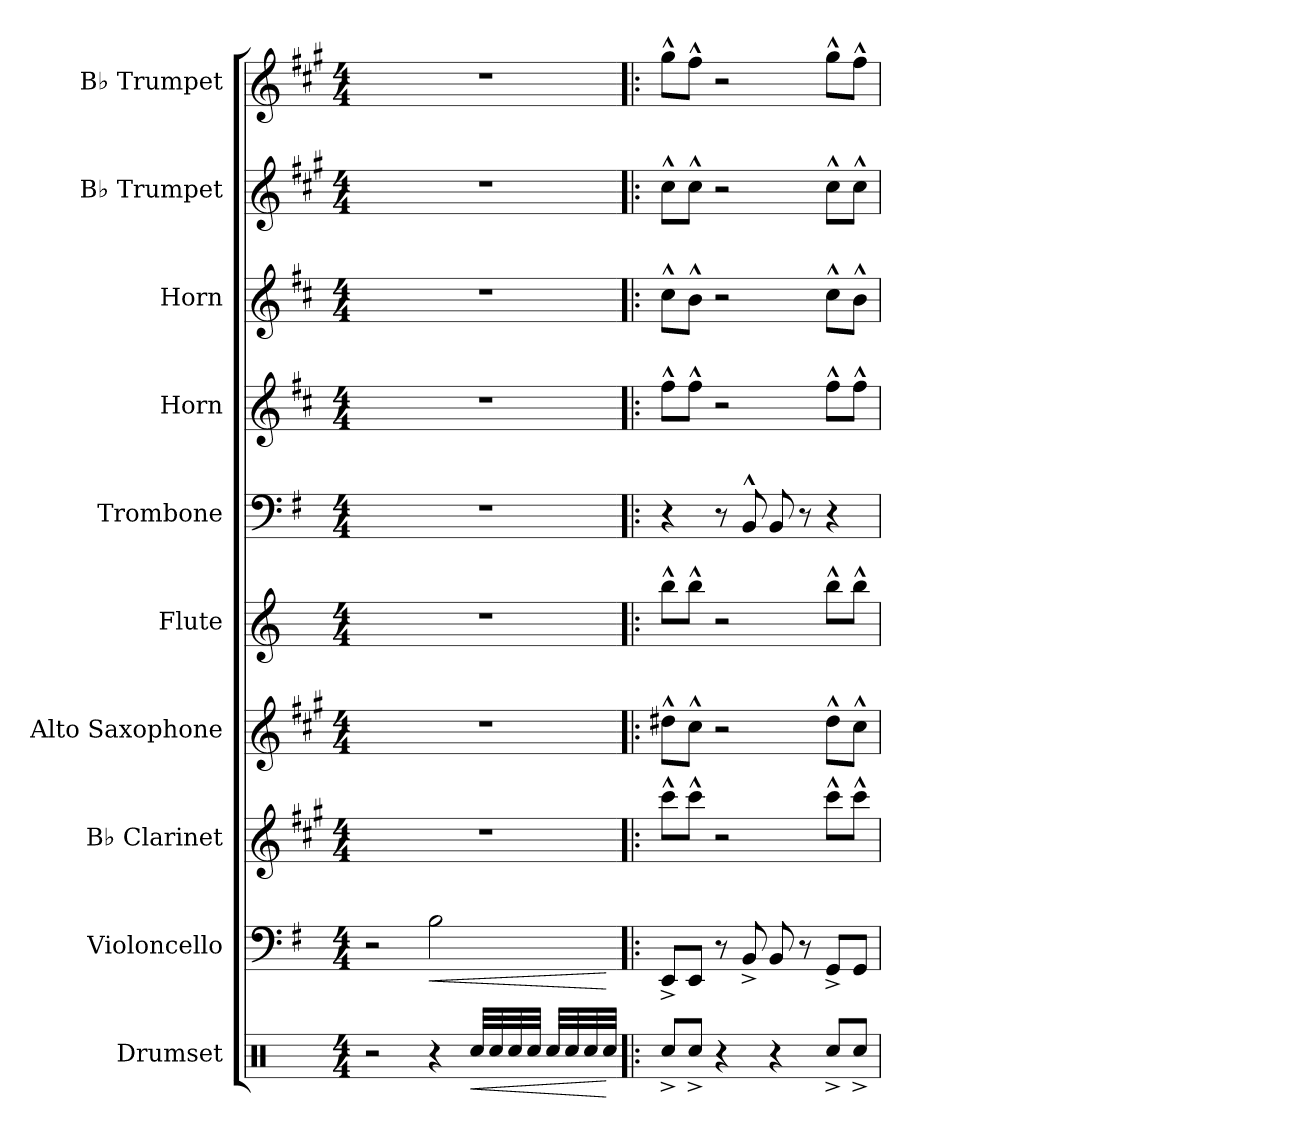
**kern	**dynam	**kern	**dynam	**kern	**kern	**kern	**kern	**kern	**kern	**kern	**kern
*part10	*part10	*part9	*part9	*part8	*part7	*part6	*part5	*part4	*part3	*part2	*part1
*staff10	*staff10	*staff9	*staff9	*staff8	*staff7	*staff6	*staff5	*staff4	*staff3	*staff2	*staff1
*I"Drumset	*	*I"Violoncello	*	*I"B♭ Clarinet	*I"Alto Saxophone	*I"Flute	*I"Trombone	*I"Horn	*I"Horn	*I"B♭ Trumpet	*I"B♭ Trumpet
*I'Drs.	*	*I'Vlc.	*	*I'B♭ Cl.	*I'A. Sax.	*I'Fl.	*I'Trb.	*I'Hn.	*I'Hn.	*I'B♭ Tpt.	*I'B♭ Tpt.
*clefX	*	*clefF4	*	*clefG2	*clefG2	*clefG2	*clefF4	*clefG2	*clefG2	*clefG2	*clefG2
*	*	*	*	*ITrd1c2	*ITrd5c9	*	*	*ITrd4c7	*ITrd4c7	*ITrd1c2	*ITrd1c2
*k[]	*	*k[f#]	*	*k[f#]	*k[]	*k[]	*k[f#]	*k[f#]	*k[f#]	*k[f#]	*k[f#]
*C:	*	*G:	*	*G:	*C:	*C:	*G:	*G:	*G:	*G:	*G:
*M4/4	*	*M4/4	*	*M4/4	*M4/4	*M4/4	*M4/4	*M4/4	*M4/4	*M4/4	*M4/4
=1	=1	=1	=1	=1	=1	=1	=1	=1	=1	=1	=1
2r	.	2r	.	1r	1r	1r	1r	1r	1r	1r	1r
!	!	!	!LO:HP:b	!	!	!	!	!	!	!	!
4r	.	2B\	<	.	.	.	.	.	.	.	.
!	!LO:HP:b	!	!	!	!	!	!	!	!	!	!
32Rcc/LLL	<	.	.	.	.	.	.	.	.	.	.
32Rcc/	.	.	.	.	.	.	.	.	.	.	.
32Rcc/	.	.	.	.	.	.	.	.	.	.	.
32Rcc/JJJ	.	.	.	.	.	.	.	.	.	.	.
32Rcc/LLL	.	.	.	.	.	.	.	.	.	.	.
32Rcc/	.	.	.	.	.	.	.	.	.	.	.
32Rcc/	.	.	.	.	.	.	.	.	.	.	.
32Rcc/JJJ	.	.	.	.	.	.	.	.	.	.	.
.	[	.	[	.	.	.	.	.	.	.	.
=2!|:	=2!|:	=2!|:	=2!|:	=2!|:	=2!|:	=2!|:	=2!|:	=2!|:	=2!|:	=2!|:	=2!|:
8Rcc^/L	.	8EE^/L	.	8bb^^\L	8f#X^^\L	8bb^^\L	4r	8b^^\L	8f#^^\L	8b^^\L	8ff#^^\L
8Rcc^/J	.	8EE/J	.	8bb^^\J	8e^^\J	8bb^^\J	.	8b^^\J	8e^^\J	8b^^\J	8ee^^\J
4r	.	8r	.	2r	2r	2r	8r	2r	2r	2r	2r
.	.	8BB^/	.	.	.	.	8BB^^/	.	.	.	.
4r	.	8BB/	.	.	.	.	8BB/	.	.	.	.
.	.	8r	.	.	.	.	8r	.	.	.	.
8Rcc^/L	.	8GG^/L	.	8bb^^\L	8f#^^\L	8bb^^\L	4r	8b^^\L	8f#^^\L	8b^^\L	8ff#^^\L
8Rcc^/J	.	8GG/J	.	8bb^^\J	8e^^\J	8bb^^\J	.	8b^^\J	8e^^\J	8b^^\J	8ee^^\J
=	=	=	=	=	=	=	=	=	=	=	=
*-	*-	*-	*-	*-	*-	*-	*-	*-	*-	*-	*-
